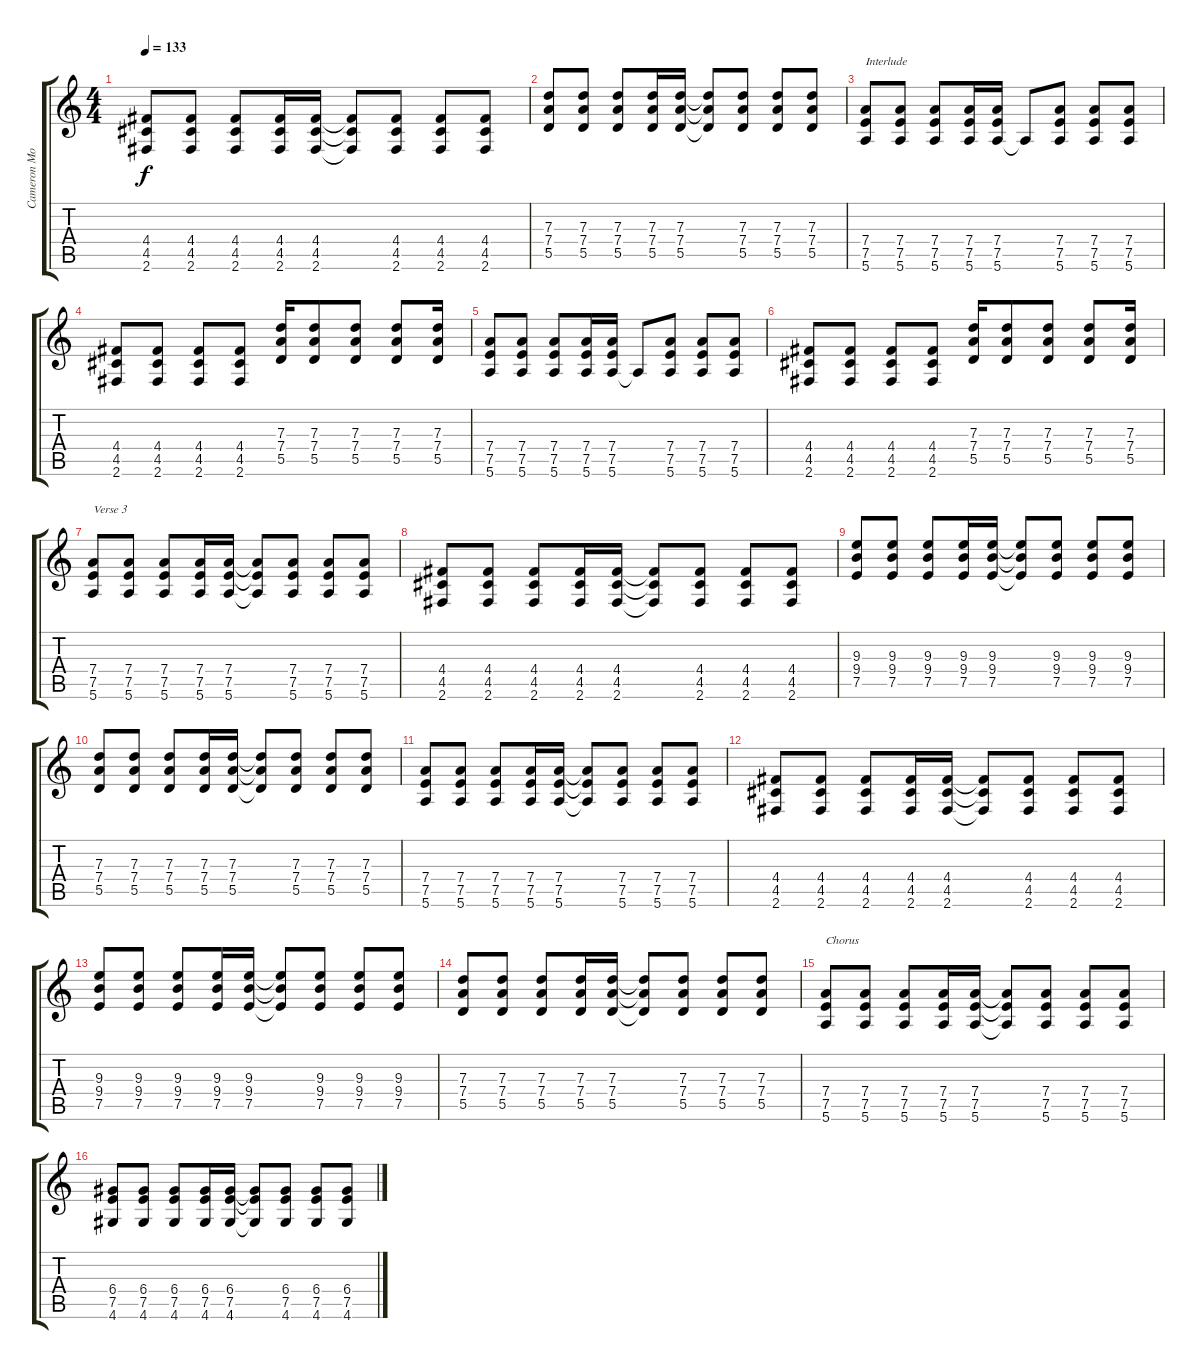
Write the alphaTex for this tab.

\track ("Cameron Morrison" "Cameron Mo") {instrument distortionguitar}
\staff {score tabs}
\tuning (E4 B3 G3 D3 A2 E2) {hide}
\ts (4 4)
\tempo 133
\clef g2
\ks c
(4.4 4.5 2.6).8{dy f} (4.4 4.5 2.6).8 (4.4 4.5 2.6).8 (4.4 4.5 2.6).16 (4.4 4.5 2.6).16 (4.4{t} 4.5{t} 2.6{t}).8 (4.4 4.5 2.6).8 (4.4 4.5 2.6).8 (4.4 4.5 2.6).8 |
(7.3 7.4 5.5).8 (7.3 7.4 5.5).8 (7.3 7.4 5.5).8 (7.3 7.4 5.5).16 (7.3 7.4 5.5).16 (7.3{t} 7.4{t} 5.5{t}).8 (7.3 7.4 5.5).8 (7.3 7.4 5.5).8 (7.3 7.4 5.5).8 |
(7.4 7.5 5.6).8{txt "Interlude" volume 13} (7.4 7.5 5.6).8 (7.4 7.5 5.6).8 (7.4 7.5 5.6).16 (7.4 7.5 5.6).16 5.6{t}.8 (7.4 7.5 5.6).8 (7.4 7.5 5.6).8 (7.4 7.5 5.6).8 |
(4.4 4.5 2.6).8 (4.4 4.5 2.6).8 (4.4 4.5 2.6).8 (4.4 4.5 2.6).8 (7.3 7.4 5.5).16 (7.3 7.4 5.5).8 (7.3 7.4 5.5).8 (7.3 7.4 5.5).8 (7.3 7.4 5.5).16 |
(7.4 7.5 5.6).8 (7.4 7.5 5.6).8 (7.4 7.5 5.6).8 (7.4 7.5 5.6).16 (7.4 7.5 5.6).16 5.6{t}.8 (7.4 7.5 5.6).8 (7.4 7.5 5.6).8 (7.4 7.5 5.6).8 |
(4.4 4.5 2.6).8 (4.4 4.5 2.6).8 (4.4 4.5 2.6).8 (4.4 4.5 2.6).8 (7.3 7.4 5.5).16 (7.3 7.4 5.5).8 (7.3 7.4 5.5).8 (7.3 7.4 5.5).8 (7.3 7.4 5.5).16 |
(7.4 7.5 5.6).8{txt "Verse 3" volume 16} (7.4 7.5 5.6).8 (7.4 7.5 5.6).8 (7.4 7.5 5.6).16 (7.4 7.5 5.6).16 (7.4{t} 7.5{t} 5.6{t}).8 (7.4 7.5 5.6).8 (7.4 7.5 5.6).8 (7.4 7.5 5.6).8 |
(4.4 4.5 2.6).8 (4.4 4.5 2.6).8 (4.4 4.5 2.6).8 (4.4 4.5 2.6).16 (4.4 4.5 2.6).16 (4.4{t} 4.5{t} 2.6{t}).8 (4.4 4.5 2.6).8 (4.4 4.5 2.6).8 (4.4 4.5 2.6).8 |
(9.3 9.4 7.5).8 (9.3 9.4 7.5).8 (9.3 9.4 7.5).8 (9.3 9.4 7.5).16 (9.3 9.4 7.5).16 (9.3{t} 9.4{t} 7.5{t}).8 (9.3 9.4 7.5).8 (9.3 9.4 7.5).8 (9.3 9.4 7.5).8 |
(7.3 7.4 5.5).8 (7.3 7.4 5.5).8 (7.3 7.4 5.5).8 (7.3 7.4 5.5).16 (7.3 7.4 5.5).16 (7.3{t} 7.4{t} 5.5{t}).8 (7.3 7.4 5.5).8 (7.3 7.4 5.5).8 (7.3 7.4 5.5).8 |
(7.4 7.5 5.6).8 (7.4 7.5 5.6).8 (7.4 7.5 5.6).8 (7.4 7.5 5.6).16 (7.4 7.5 5.6).16 (7.4{t} 7.5{t} 5.6{t}).8 (7.4 7.5 5.6).8 (7.4 7.5 5.6).8 (7.4 7.5 5.6).8 |
(4.4 4.5 2.6).8 (4.4 4.5 2.6).8 (4.4 4.5 2.6).8 (4.4 4.5 2.6).16 (4.4 4.5 2.6).16 (4.4{t} 4.5{t} 2.6{t}).8 (4.4 4.5 2.6).8 (4.4 4.5 2.6).8 (4.4 4.5 2.6).8 |
(9.3 9.4 7.5).8 (9.3 9.4 7.5).8 (9.3 9.4 7.5).8 (9.3 9.4 7.5).16 (9.3 9.4 7.5).16 (9.3{t} 9.4{t} 7.5{t}).8 (9.3 9.4 7.5).8 (9.3 9.4 7.5).8 (9.3 9.4 7.5).8 |
(7.3 7.4 5.5).8 (7.3 7.4 5.5).8 (7.3 7.4 5.5).8 (7.3 7.4 5.5).16 (7.3 7.4 5.5).16 (7.3{t} 7.4{t} 5.5{t}).8 (7.3 7.4 5.5).8 (7.3 7.4 5.5).8 (7.3 7.4 5.5).8 |
(7.4 7.5 5.6).8{txt "Chorus" volume 13} (7.4 7.5 5.6).8 (7.4 7.5 5.6).8 (7.4 7.5 5.6).16 (7.4 7.5 5.6).16 (7.4{t} 7.5{t} 5.6{t}).8 (7.4 7.5 5.6).8 (7.4 7.5 5.6).8 (7.4 7.5 5.6).8 |
(6.4 7.5 4.6).8 (6.4 7.5 4.6).8 (6.4 7.5 4.6).8 (6.4 7.5 4.6).16 (6.4 7.5 4.6).16 (6.4{t} 7.5{t} 4.6{t}).8 (6.4 7.5 4.6).8 (6.4 7.5 4.6).8 (6.4 7.5 4.6).8
